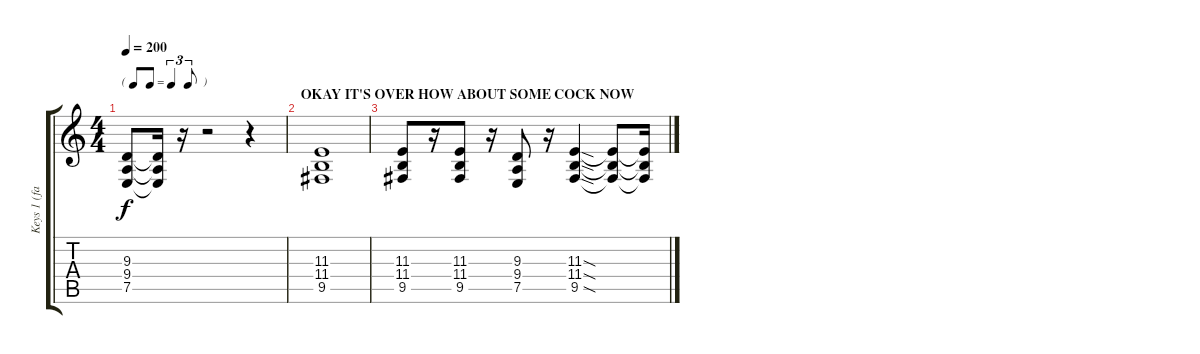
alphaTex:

\track ("Keys 1 (faggot 1)" "Keys 1 (fa") {instrument stringensemble1}
\staff {score tabs}
\tuning (F4 C4 F3 C3 A2 F2) {hide}
\ts (4 4)
\tf triplet8th
\tempo 200
\clef g2
\ks c
(9.3 9.4 7.5).8{dy f} (9.3{t} 9.4{t} 7.5{t}).16 r.16 r.2 r.4 |
\section ("" "OKAY IT'S OVER HOW ABOUT SOME COCK NOW")
(11.3 11.4 9.5).1 |
(11.3 11.4 9.5).8 r.16 (11.3 11.4 9.5).8 r.16 (9.3 9.4 7.5).8 r.16 (11.3{sod} 11.4{sod} 9.5{sod}).4 (11.3{t} 11.4{t} 9.5{t}).8 (11.3{t} 11.4{t} 9.5{t}).16
